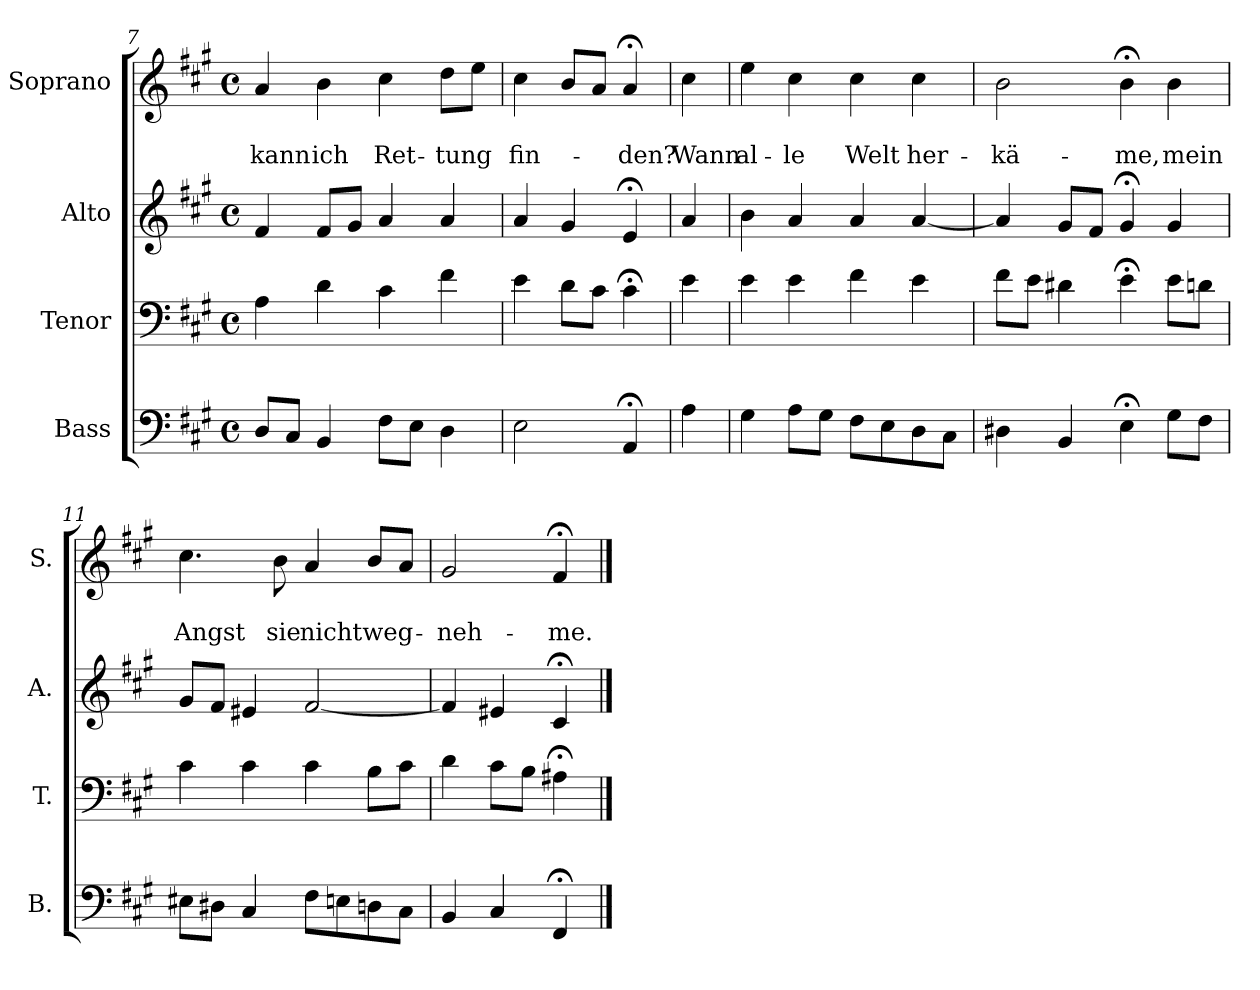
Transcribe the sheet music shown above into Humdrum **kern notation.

**kern	**kern	**kern	**kern	**text	**text
*part4	*part3	*part2	*part1	*part1	*part1
*staff4	*staff3	*staff2	*staff1	*staff1	*staff1
*I"Bass	*I"Tenor	*I"Alto	*I"Soprano	*	*
*I'B.	*I'T.	*I'A.	*I'S.	*	*
*clefF4	*clefF4	*clefG2	*clefG2	*	*
*k[f#c#g#]	*k[f#c#g#]	*k[f#c#g#]	*k[f#c#g#]	*	*
*f#:	*f#:	*f#:	*f#:	*	*
*M4/4	*M4/4	*M4/4	*M4/4	*	*
*met(c)	*met(c)	*met(c)	*met(c)	*	*
=7	=7	=7	=7	=7	=7
8D/L	4A\	4f#/	4a/	.	kann
8C#/J	.	.	.	.	.
4BB/	4d\	8f#/L	4b\	.	ich
.	.	8g#/J	.	.	.
8F#\L	4c#\	4a/	4cc#\	.	Ret-
8E\J	.	.	.	.	.
4D\	4f#\	4a/	8dd\L	.	-tung
.	.	.	8ee\J	.	.
=8	=8	=8	=8	=8	=8
2E\	4e\	4a/	4cc#\	.	fin-
.	8d\L	4g#/	8b/L	.	.
.	8c#\J	.	8a/J	.	.
4AA;</	4c#;<\	4e;</	4a;</	.	-den?
!!LO:PB:g=z
=8a	=8a	=8a	=8a	=8a	=8a
4A\	4e\	4a/	4cc#\	.	Wann
=9	=9	=9	=9	=9	=9
4G#\	4e\	4b\	4ee\	.	al-
8A\L	4e\	4a/	4cc#\	.	-le
8G#\J	.	.	.	.	.
8F#\L	4f#\	4a/	4cc#\	.	Welt
8E\	.	.	.	.	.
8D\	4e\	[4a/	4cc#\	.	her-
8C#\J	.	.	.	.	.
=10	=10	=10	=10	=10	=10
4D#X\	8f#\L	4a/]	2b\	.	-kä-
.	8e\J	.	.	.	.
4BB/	4d#X\	8g#/L	.	.	.
.	.	8f#/J	.	.	.
4E;<\	4e;<\	4g#;</	4b;<\	.	-me,
8G#\L	8e\L	4g#/	4b\	.	mein
8F#\J	8dn\J	.	.	.	.
=11	=11	=11	=11	=11	=11
8E#X\L	4c#\	8g#/L	4.cc#\	.	Angst
8D#X\J	.	8f#/J	.	.	.
4C#/	4c#\	4e#X/	.	.	.
.	.	.	8b\	.	sie
8F#\L	4c#\	[2f#/	4a/	.	nicht
8En\	.	.	.	.	.
8Dn\	8B\L	.	8b/L	.	weg-
8C#\J	8c#\J	.	8a/J	.	.
=12	=12	=12	=12	=12	=12
4BB/	4d\	4f#/]	2g#/	.	-neh-
4C#/	8c#\L	4e#X/	.	.	.
.	8B\J	.	.	.	.
4FF#;</	4A#X;<\	4c#;</	4f#;</	.	-me.
==	==	==	==	==	==
*-	*-	*-	*-	*-	*-
